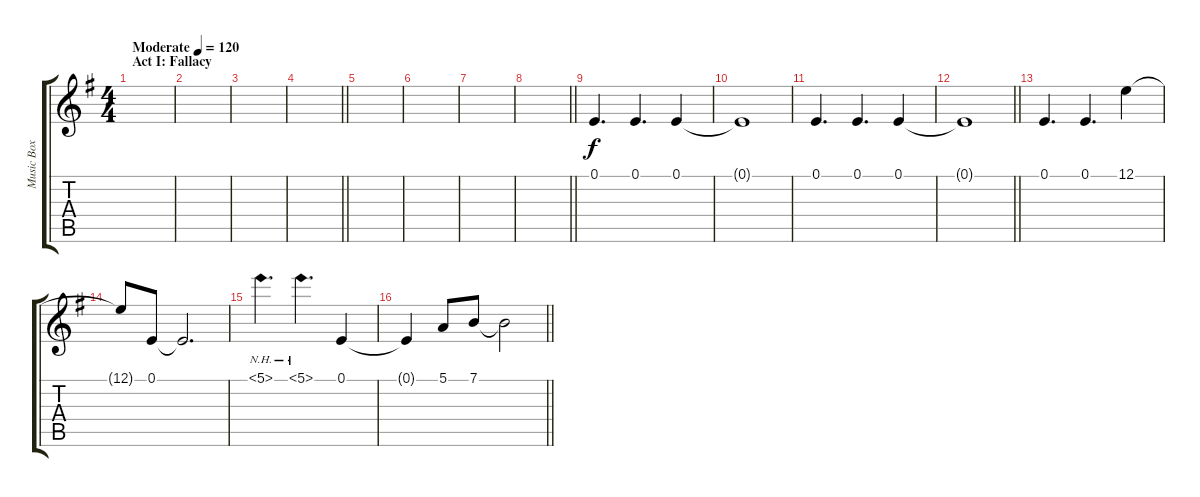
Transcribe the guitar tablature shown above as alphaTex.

\track ("Music Box" "Music Box") {instrument musicbox}
\staff {score tabs}
\tuning (E4 B3 G3 D3 A2 E2) {hide}
\ts (4 4)
\section ("" "Act I: Fallacy")
\tempo (120 "Moderate")
\clef g2
\ks eminor
|
|
|
\barLineRight lightlight
|
|
|
|
\barLineRight lightlight
|
0.1.4{d} 0.1.4{d} 0.1.4 |
0.1{t}.1 |
0.1.4{d} 0.1.4{d} 0.1.4 |
\barLineRight lightlight
0.1{t}.1 |
0.1.4{d} 0.1.4{d} 12.1.4 |
12.1{t}.8 0.1.8 0.1{t}.2{d} |
5.1{nh}.4{d} 5.1{nh}.4{d} 0.1.4 |
\barLineRight lightlight
0.1{t}.4 5.1.8 7.1.8 7.1{t}.2
